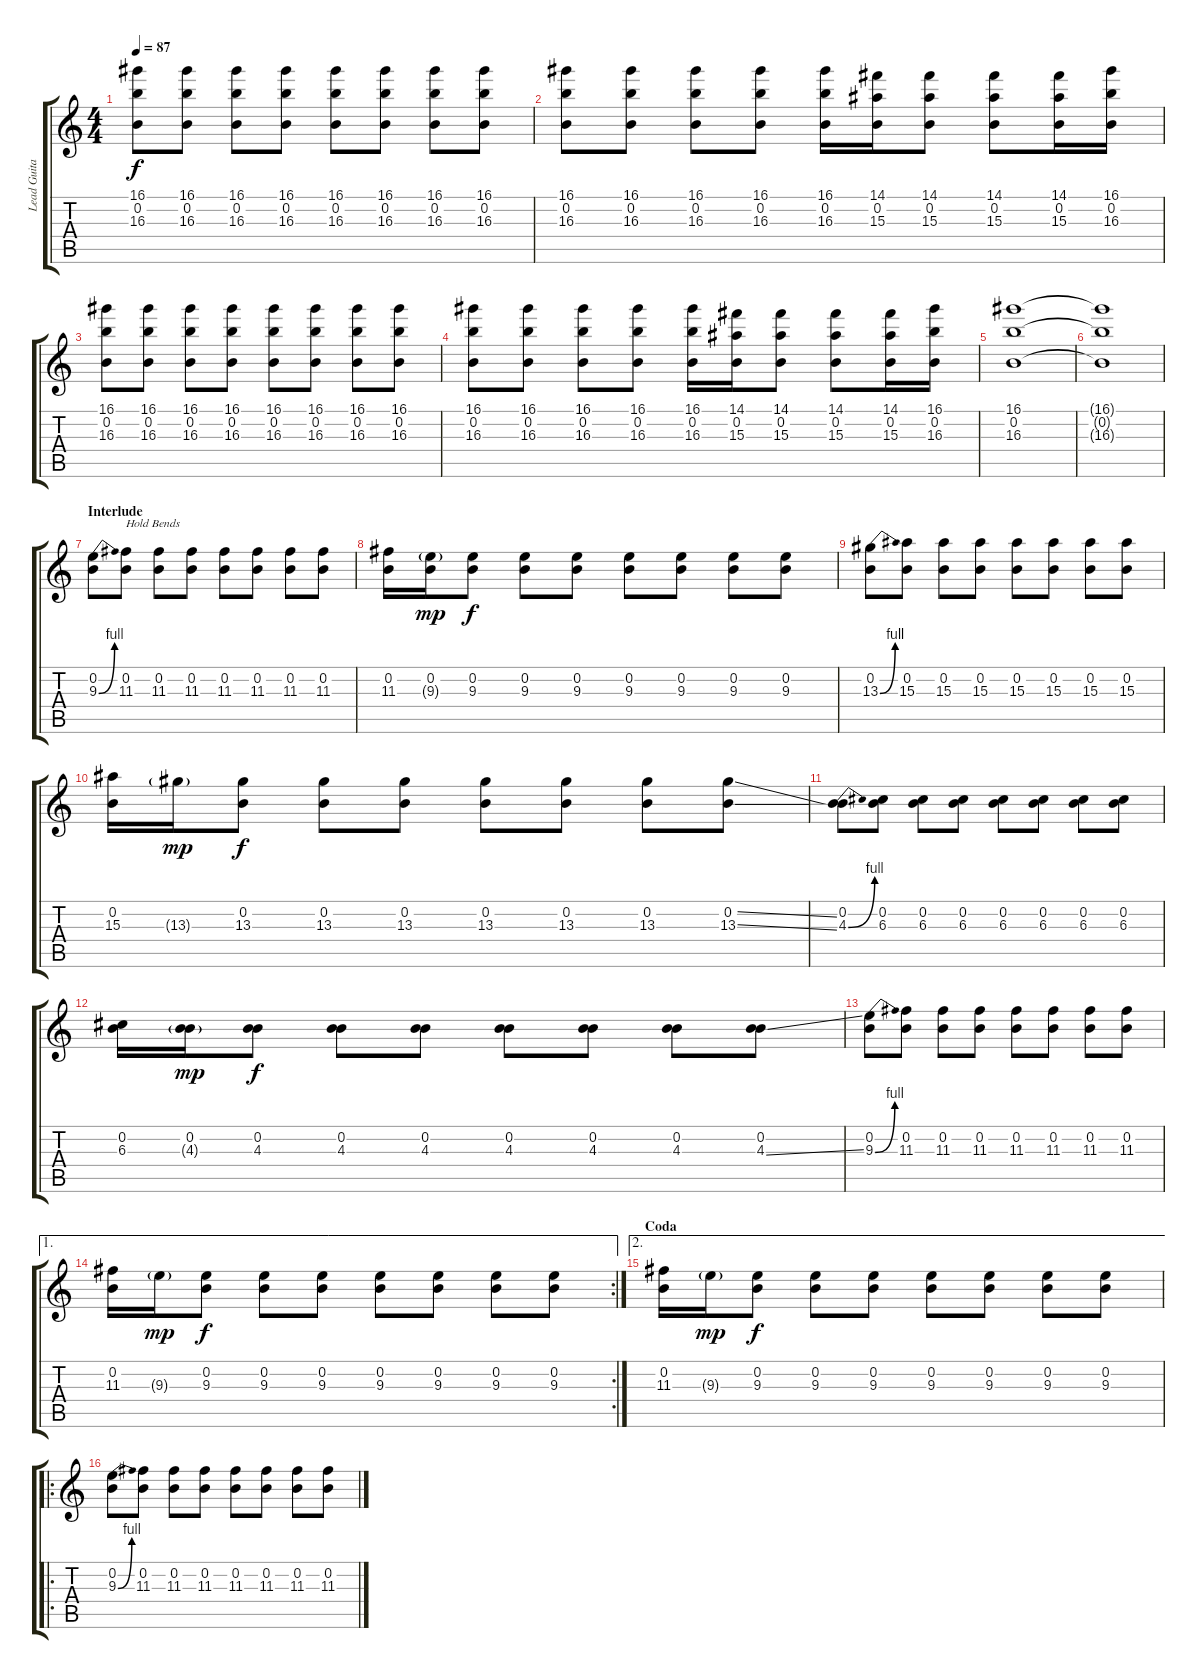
\track ("Lead Guitar" "Lead Guita") {instrument distortionguitar}
\staff {score tabs}
\tuning (E4 B3 G3 D3 A2 E2) {hide}
\ts (4 4)
\tempo 87
\clef g2
\ks c
(16.1 0.2 16.3).8{dy f instrument electricguitarclean} (16.1 0.2 16.3).8 (16.1 0.2 16.3).8 (16.1 0.2 16.3).8 (16.1 0.2 16.3).8 (16.1 0.2 16.3).8 (16.1 0.2 16.3).8 (16.1 0.2 16.3).8 |
(16.1 0.2 16.3).8 (16.1 0.2 16.3).8 (16.1 0.2 16.3).8 (16.1 0.2 16.3).8 (16.1 0.2 16.3).16 (14.1 0.2 15.3).16 (14.1 0.2 15.3).8 (14.1 0.2 15.3).8 (14.1 0.2 15.3).16 (16.1 0.2 16.3).16 |
(16.1 0.2 16.3).8{instrument electricguitarclean} (16.1 0.2 16.3).8 (16.1 0.2 16.3).8 (16.1 0.2 16.3).8 (16.1 0.2 16.3).8 (16.1 0.2 16.3).8 (16.1 0.2 16.3).8 (16.1 0.2 16.3).8 |
(16.1 0.2 16.3).8 (16.1 0.2 16.3).8 (16.1 0.2 16.3).8 (16.1 0.2 16.3).8 (16.1 0.2 16.3).16 (14.1 0.2 15.3).16 (14.1 0.2 15.3).8 (14.1 0.2 15.3).8 (14.1 0.2 15.3).16 (16.1 0.2 16.3).16 |
(16.1 0.2 16.3).1 |
(16.1{t} 0.2{t} 16.3{t}).1 |
\section ("" "Interlude")
(0.2 9.3{be (bend 0 0 60 4)}).8{instrument distortionguitar} (0.2 11.3).8{txt "Hold Bends"} (0.2 11.3).8 (0.2 11.3).8 (0.2 11.3).8 (0.2 11.3).8 (0.2 11.3).8 (0.2 11.3).8 |
(0.2 11.3).16 (0.2 9.3{g}).16{dy mp} (0.2 9.3).8{dy f} (0.2 9.3).8 (0.2 9.3).8 (0.2 9.3).8 (0.2 9.3).8 (0.2 9.3).8 (0.2 9.3).8 |
(0.2 13.3{be (bend 0 0 60 4)}).8 (0.2 15.3).8 (0.2 15.3).8 (0.2 15.3).8 (0.2 15.3).8 (0.2 15.3).8 (0.2 15.3).8 (0.2 15.3).8 |
(0.2 15.3).16 13.3{g}.16{dy mp} (0.2 13.3).8{dy f} (0.2 13.3).8 (0.2 13.3).8 (0.2 13.3).8 (0.2 13.3).8 (0.2 13.3).8 (0.2{ss} 13.3{ss}).8 |
(0.2 4.3{be (bend 0 0 60 4)}).8 (0.2 6.3).8 (0.2 6.3).8 (0.2 6.3).8 (0.2 6.3).8 (0.2 6.3).8 (0.2 6.3).8 (0.2 6.3).8 |
(0.2 6.3).16 (0.2 4.3{g}).16{dy mp} (0.2 4.3).8{dy f} (0.2 4.3).8 (0.2 4.3).8 (0.2 4.3).8 (0.2 4.3).8 (0.2 4.3).8 (0.2 4.3{ss}).8 |
(0.2 9.3{be (bend 0 0 60 4)}).8 (0.2 11.3).8 (0.2 11.3).8 (0.2 11.3).8 (0.2 11.3).8 (0.2 11.3).8 (0.2 11.3).8 (0.2 11.3).8 |
\ae 1
\rc 2
(0.2 11.3).16 9.3{g}.16{dy mp} (0.2 9.3).8{dy f} (0.2 9.3).8 (0.2 9.3).8 (0.2 9.3).8 (0.2 9.3).8 (0.2 9.3).8 (0.2 9.3).8 |
\ae 2
\section ("" "Coda")
(0.2 11.3).16 9.3{g}.16{dy mp} (0.2 9.3).8{dy f} (0.2 9.3).8 (0.2 9.3).8 (0.2 9.3).8 (0.2 9.3).8 (0.2 9.3).8 (0.2 9.3).8 |
\ro
(0.2 9.3{be (bend 0 0 60 4)}).8 (0.2 11.3).8 (0.2 11.3).8 (0.2 11.3).8 (0.2 11.3).8 (0.2 11.3).8 (0.2 11.3).8 (0.2 11.3).8
